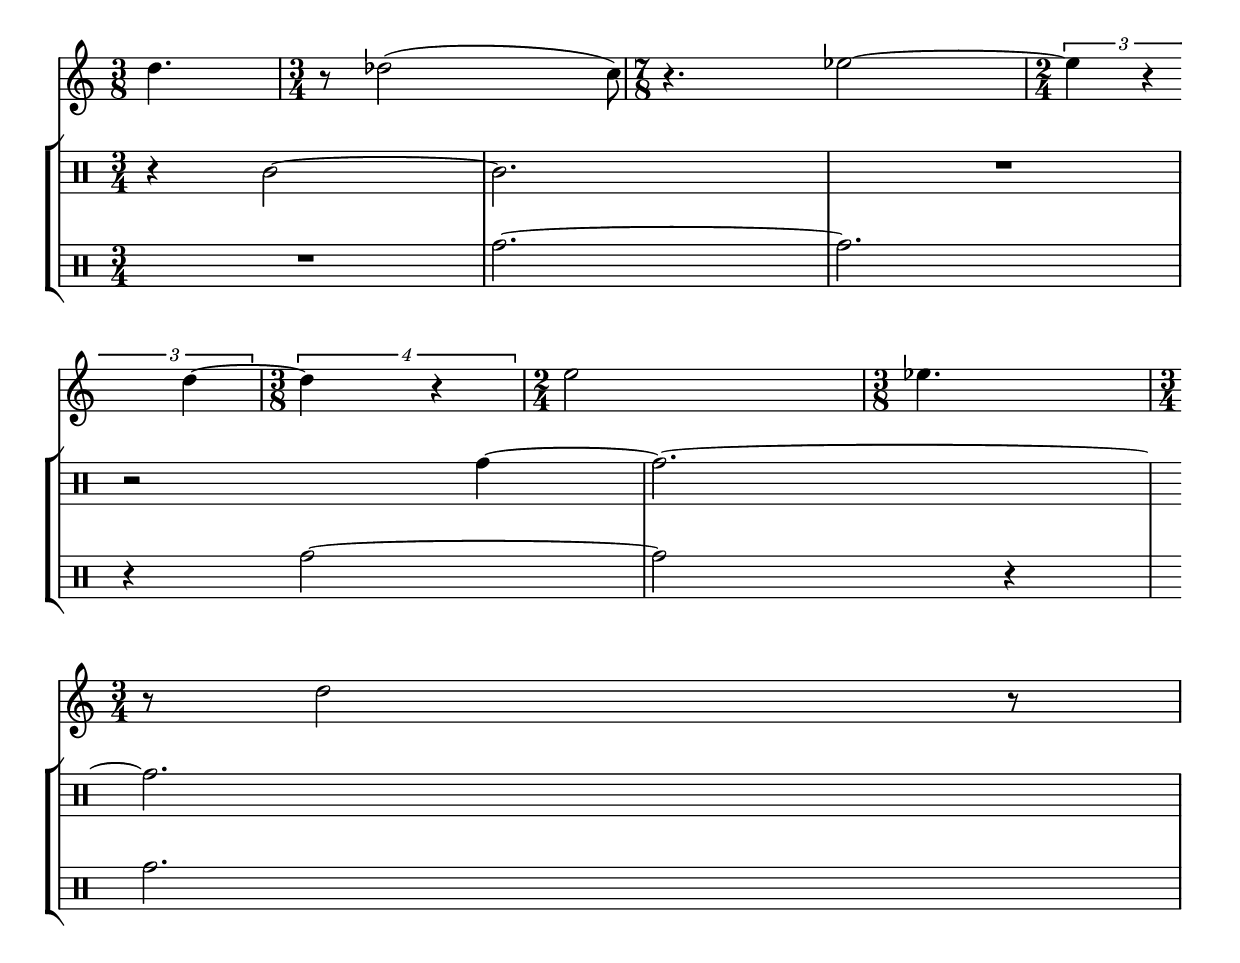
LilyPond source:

%% Do not edit this file; it is automatically
%% generated from LSR http://lsr.dsi.unimi.it
%% This file is in the public domain.
\version "2.13.4"

\header {
  lsrtags = "rhythms, percussion"

  texidoc = "
In the following snippet, two parts have a completely different time
signature, yet remain synchronized. The bar lines can no longer be
printed at the @code{Score} level; to allow independent bar lines in
each part, the @code{Default_barline_engraver} and
@code{Timing_translator} are moved from the @code{Score} context to the
@code{Staff} context.

"
  doctitle = "Printing music with different time signatures"
} % begin verbatim

\paper {
  indent = #0
  ragged-right = ##t
}

global = { \time 3/4 { s2.*3 } \bar "" \break { s2.*3 } }

\layout {
  \context {
    \Score
    \remove "Timing_translator"
    \remove "Time_signature_engraver"
    \remove "Default_bar_line_engraver"
    \override SpacingSpanner #'uniform-stretching = ##t
    \override SpacingSpanner #'strict-note-spacing = ##t
    proportionalNotationDuration = #(ly:make-moment 1 64)
  }
  \context {
    \Staff
    \consists "Timing_translator"
    \consists "Default_bar_line_engraver"
    \consists "Time_signature_engraver"
  }
  \context {
    \Voice
    \remove "Forbid_line_break_engraver"
    tupletFullLength = ##t
  }
}

Bassklarinette = \new Staff <<
  \global {
    \bar "|"
    \clef treble
    \time 3/8
    d''4.

    \bar "|"
    \time 3/4
    r8 des''2( c''8)

    \bar "|"
    \time 7/8
    r4. ees''2 ~

    \bar "|"
    \time 2/4
    \tupletUp
    \times 2/3 { ees''4 r4 d''4 ~ }

    \bar "|"
    \time 3/8
    \tupletUp
    \times 3/4 { d''4 r4 }

    \bar "|"
    \time 2/4
    e''2

    \bar "|"
    \time 3/8
    es''4.

    \bar "|"
    \time 3/4
    r8 d''2 r8
    \bar "|"
  }
>>

Perkussion = \new StaffGroup <<
  \new Staff <<
    \global {
      \bar "|"
      \clef percussion
      \time 3/4
      r4 c'2 ~

      \bar "|"
      c'2.

      \bar "|"
      R2.

      \bar "|"
      r2 g'4 ~

      \bar "|"
      g'2. ~

      \bar "|"
      g'2.
    }
  >>
  \new Staff <<
    \global {
      \bar "|"
      \clef percussion
      \time 3/4
      R2.

      \bar "|"
      g'2. ~

      \bar "|"
      g'2.

      \bar "|"
      r4 g'2 ~

      \bar "|"
      g'2 r4

      \bar "|"
      g'2.
    }
  >>
>>

\score {
  <<
    \Bassklarinette
    \Perkussion
  >>
}

